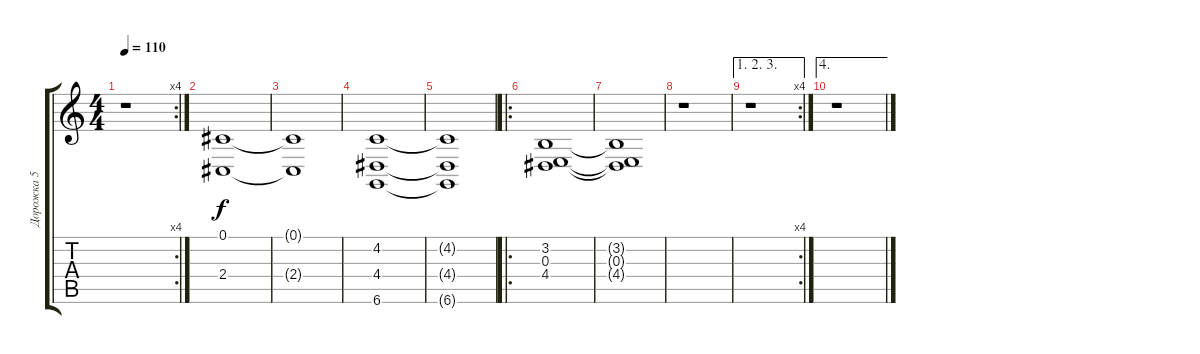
\track ("Дорожка 5" "Дорожка 5") {instrument seashore}
\staff {score tabs}
\tuning (Db4 Ab3 E3 B2 Gb2 Db2) {hide}
\rc 4
\ts (4 4)
\tempo 110
\clef g2
\ks c
r.1{dy f} |
(0.1 2.4).1 |
(0.1{t} 2.4{t}).1 |
(4.2 4.4 6.6).1 |
(4.2{t} 4.4{t} 6.6{t}).1 |
\ro
(3.2 0.3 4.4).1 |
(3.2{t} 0.3{t} 4.4{t}).1 |
r.1 |
\ae (1 2 3)
\rc 4
r.1 |
\ae 4
r.1
